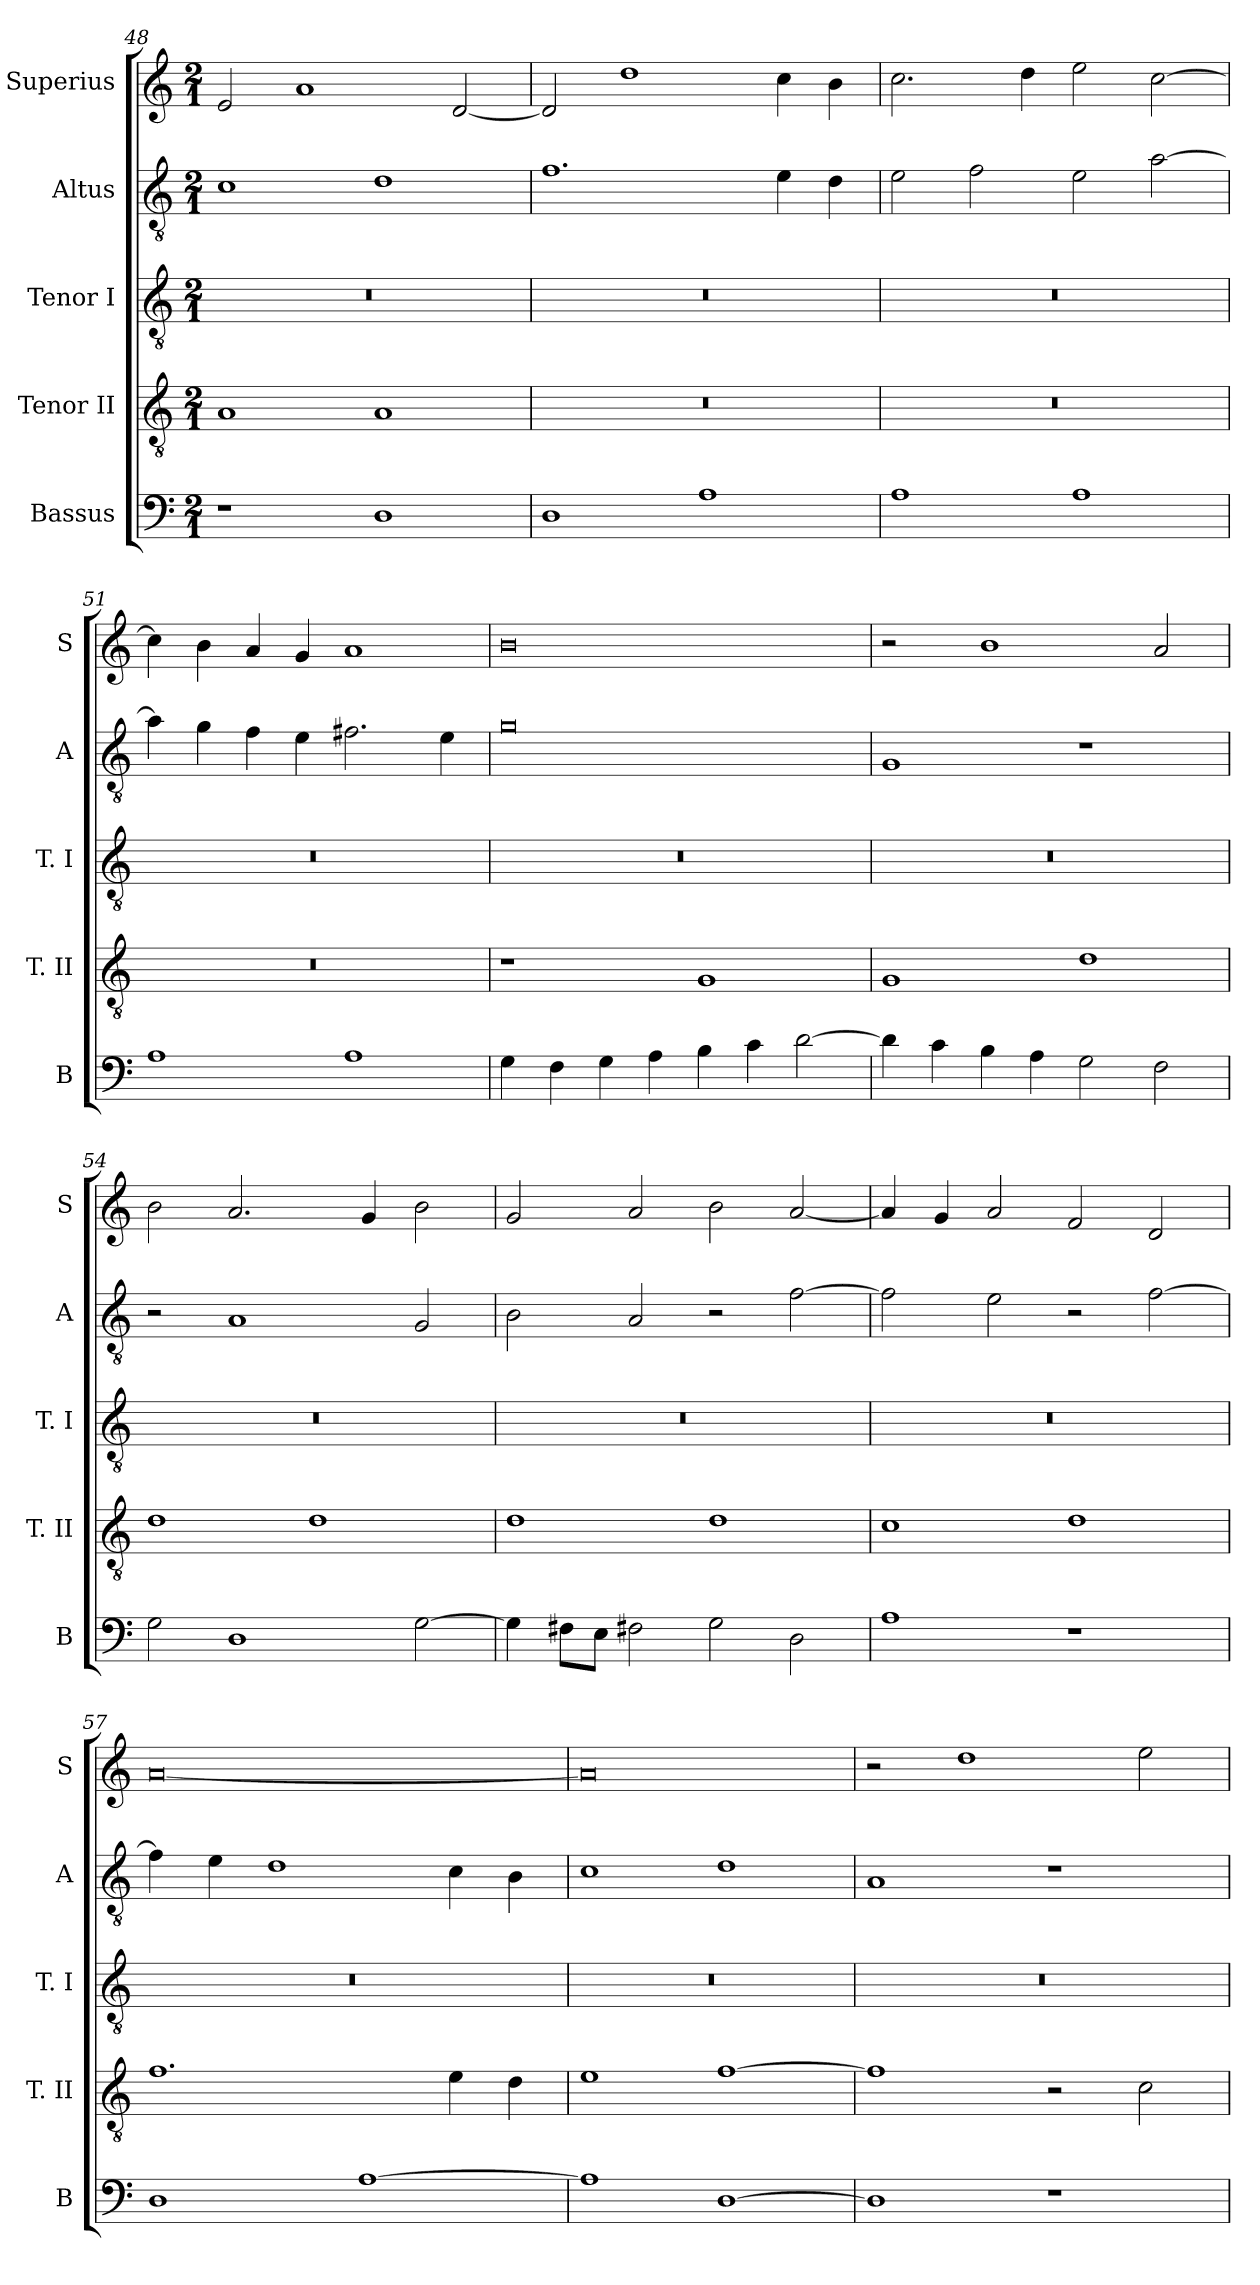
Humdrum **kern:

**kern	**kern	**kern	**kern	**kern
*part5	*part4	*part3	*part2	*part1
*staff5	*staff4	*staff3	*staff2	*staff1
*I"Bassus	*I"Tenor II	*I"Tenor I	*I"Altus	*I"Superius
*I'B	*I'T. II	*I'T. I	*I'A	*I'S
*clefF4	*clefGv2	*clefGv2	*clefGv2	*clefG2
*k[]	*k[]	*k[]	*k[]	*k[]
*C:	*C:	*C:	*C:	*C:
*M2/1	*M2/1	*M2/1	*M2/1	*M2/1
=48	=48	=48	=48	=48
1r	1A	0r	1c	2e
.	.	.	.	1a
1D	1A	.	1d	.
.	.	.	.	[2d
=49	=49	=49	=49	=49
1D	0r	0r	1.f	2d]
.	.	.	.	1dd
1A	.	.	.	.
.	.	.	4e	4cc
.	.	.	4d	4b
=50	=50	=50	=50	=50
1A	0r	0r	2e	2.cc
.	.	.	2f	.
.	.	.	.	4dd
1A	.	.	2e	2ee
.	.	.	[2a	[2cc
=51	=51	=51	=51	=51
1A	0r	0r	4a]	4cc]
.	.	.	4g	4b
.	.	.	4f	4a
.	.	.	4e	4g
1A	.	.	2.f#X	1a
.	.	.	4e	.
=52	=52	=52	=52	=52
4G	1r	0r	0g	0b
4F	.	.	.	.
4G	.	.	.	.
4A	.	.	.	.
4B	1G	.	.	.
4c	.	.	.	.
[2d	.	.	.	.
=53	=53	=53	=53	=53
4d]	1G	0r	1G	2r
4c	.	.	.	.
4B	.	.	.	1b
4A	.	.	.	.
2G	1d	.	1r	.
2F	.	.	.	2a
=54	=54	=54	=54	=54
2G	1d	0r	2r	2b
1D	.	.	1A	2.a
.	1d	.	.	.
.	.	.	.	4g
[2G	.	.	2G	2b
=55	=55	=55	=55	=55
4G]	1d	0r	2B	2g
8F#XL	.	.	.	.
8EJ	.	.	.	.
2F#X	.	.	2A	2a
2G	1d	.	2r	2b
2D	.	.	[2f	[2a
=56	=56	=56	=56	=56
1A	1c	0r	2f]	4a]
.	.	.	.	4g
.	.	.	2e	2a
1r	1d	.	2r	2f
.	.	.	[2f	2d
=57	=57	=57	=57	=57
1D	1.f	0r	4f]	[0a
.	.	.	4e	.
.	.	.	1d	.
[1A	.	.	.	.
.	4e	.	4c	.
.	4d	.	4B	.
=58	=58	=58	=58	=58
1A]	1e	0r	1c	0a]
[1D	[1f	.	1d	.
=59	=59	=59	=59	=59
1D]	1f]	0r	1A	2r
.	.	.	.	1dd
1r	2r	.	1r	.
.	2c	.	.	2ee
=	=	=	=	=
*-	*-	*-	*-	*-
